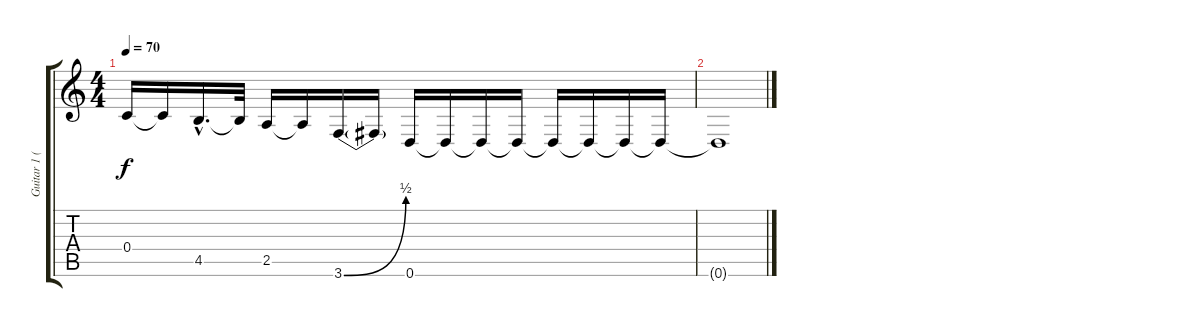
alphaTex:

\track ("Guitar 1 (Part 1 and 3)" "Guitar 1 (") {instrument distortionguitar}
\staff {score tabs}
\tuning (D4 A3 F3 C3 G2 D2) {hide}
\ts (4 4)
\tempo 70
\clef g2
\ks c
0.4.16{dy f} 0.4{t}.16 4.5{hac}.16{d} 4.5{t}.32 2.5.16 2.5{t}.16 3.6{be (bend 0 0 60 2)}.16 3.6{t}.16 0.6.16 0.6{t}.16 0.6{t}.16 0.6{t}.16 0.6{t}.16 0.6{t}.16 0.6{t}.16 0.6{t}.16 |
0.6{t}.1
